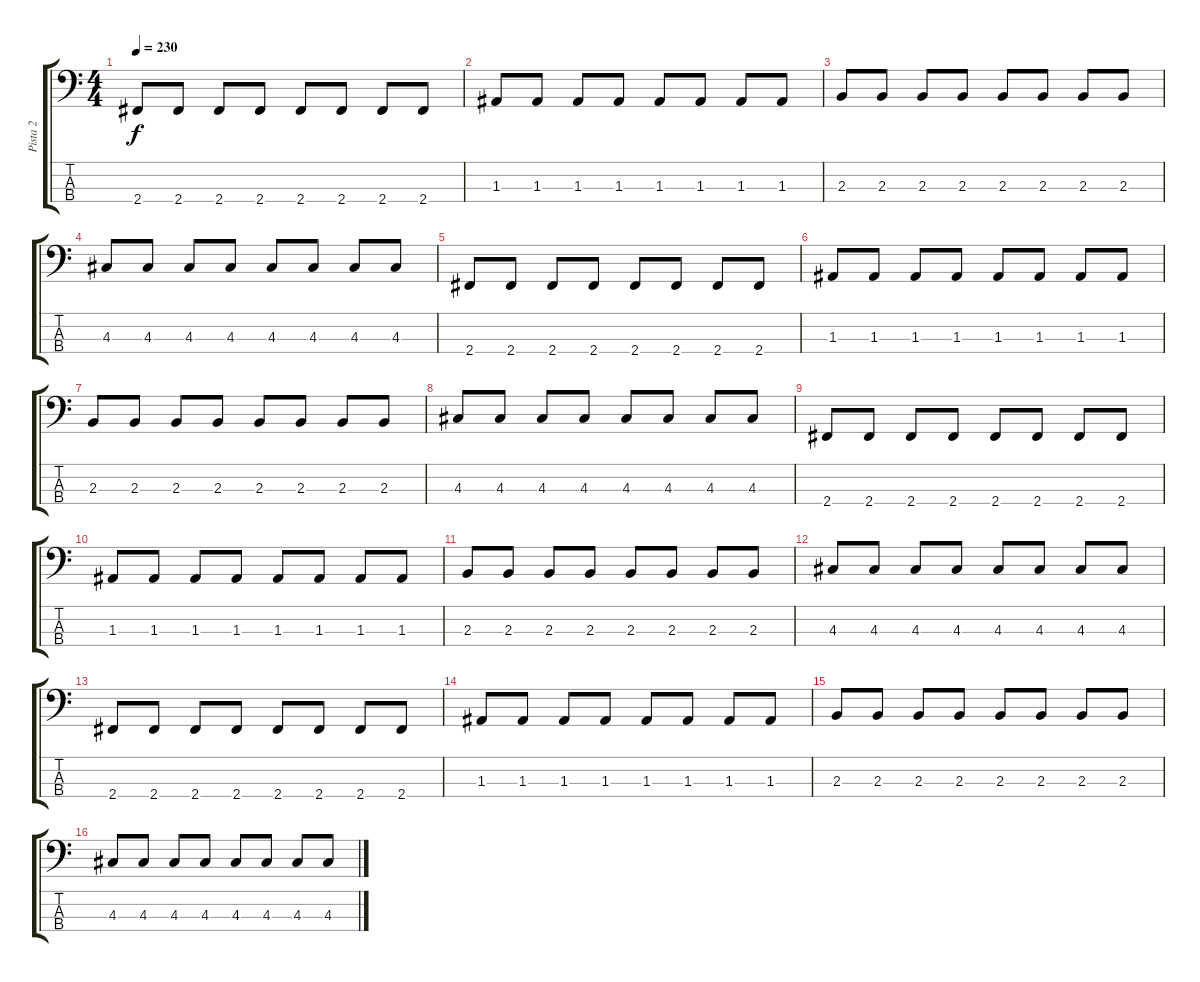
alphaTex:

\track ("Pista 2" "Pista 2") {instrument electricbassfinger}
\staff {score tabs}
\tuning (G2 D2 A1 E1) {hide}
\ts (4 4)
\tempo 230
\clef f4
\ks c
2.4.8{dy f} 2.4.8 2.4.8 2.4.8 2.4.8 2.4.8 2.4.8 2.4.8 |
1.3.8 1.3.8 1.3.8 1.3.8 1.3.8 1.3.8 1.3.8 1.3.8 |
2.3.8 2.3.8 2.3.8 2.3.8 2.3.8 2.3.8 2.3.8 2.3.8 |
4.3.8 4.3.8 4.3.8 4.3.8 4.3.8 4.3.8 4.3.8 4.3.8 |
2.4.8 2.4.8 2.4.8 2.4.8 2.4.8 2.4.8 2.4.8 2.4.8 |
1.3.8 1.3.8 1.3.8 1.3.8 1.3.8 1.3.8 1.3.8 1.3.8 |
2.3.8 2.3.8 2.3.8 2.3.8 2.3.8 2.3.8 2.3.8 2.3.8 |
4.3.8 4.3.8 4.3.8 4.3.8 4.3.8 4.3.8 4.3.8 4.3.8 |
2.4.8 2.4.8 2.4.8 2.4.8 2.4.8 2.4.8 2.4.8 2.4.8 |
1.3.8 1.3.8 1.3.8 1.3.8 1.3.8 1.3.8 1.3.8 1.3.8 |
2.3.8 2.3.8 2.3.8 2.3.8 2.3.8 2.3.8 2.3.8 2.3.8 |
4.3.8 4.3.8 4.3.8 4.3.8 4.3.8 4.3.8 4.3.8 4.3.8 |
2.4.8 2.4.8 2.4.8 2.4.8 2.4.8 2.4.8 2.4.8 2.4.8 |
1.3.8 1.3.8 1.3.8 1.3.8 1.3.8 1.3.8 1.3.8 1.3.8 |
2.3.8 2.3.8 2.3.8 2.3.8 2.3.8 2.3.8 2.3.8 2.3.8 |
4.3.8 4.3.8 4.3.8 4.3.8 4.3.8 4.3.8 4.3.8 4.3.8
